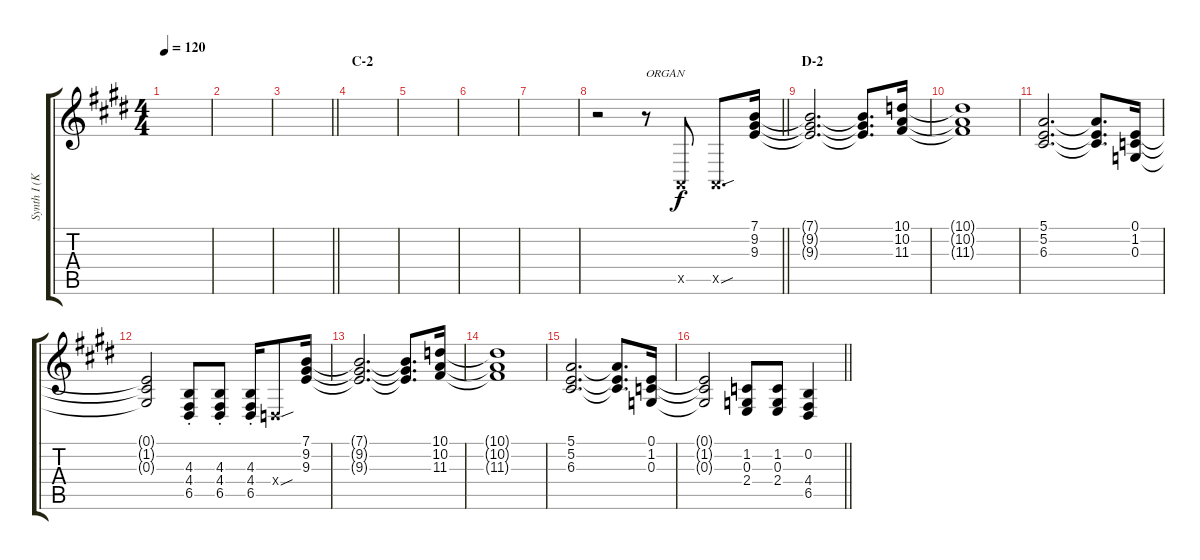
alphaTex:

\track ("Synth I (Kotobuki Tsumugi)" "Synth I (K") {instrument lead2sawtooth}
\staff {score tabs}
\tuning (E4 B3 G3 D3 A2 E2) {hide}
\ts (4 4)
\tempo 120
\clef g2
\ks e
|
|
\barLineRight lightlight
|
\section ("" "C-2")
|
|
|
|
\barLineRight lightlight
r.2 r.8{txt "ORGAN"} 0.5{x}.8{instrument drawbarorgan} 0.5{sou x}.8{d} (7.1 9.2 9.3).16 |
\section ("" "D-2")
(7.1{t} 9.2{t} 9.3{t}).2{d} (7.1{t} 9.2{t} 9.3{t}).8{d} (10.1 10.2 11.3).16 |
(10.1{t} 10.2{t} 11.3{t}).1 |
(5.1 5.2 6.3).2{d} (5.1{t} 5.2{t} 6.3{t}).8{d} (0.1 1.2 0.3).16 |
(0.1{t} 1.2{t} 0.3{t}).2 (4.3{st} 4.4{st} 6.5{st}).8 (4.3{st} 4.4{st} 6.5{st}).8 (4.3{st} 4.4{st} 6.5{st}).16 0.4{sou x}.8 (7.1 9.2 9.3).16 |
(7.1{t} 9.2{t} 9.3{t}).2{d} (7.1{t} 9.2{t} 9.3{t}).8{d} (10.1 10.2 11.3).16 |
(10.1{t} 10.2{t} 11.3{t}).1 |
(5.1 5.2 6.3).2{d} (5.1{t} 5.2{t} 6.3{t}).8{d} (0.1 1.2 0.3).16 |
\barLineRight lightlight
(0.1{t} 1.2{t} 0.3{t}).2 (1.2 0.3 2.4).8 (1.2 0.3 2.4).8 (0.2 4.4 6.5).4
